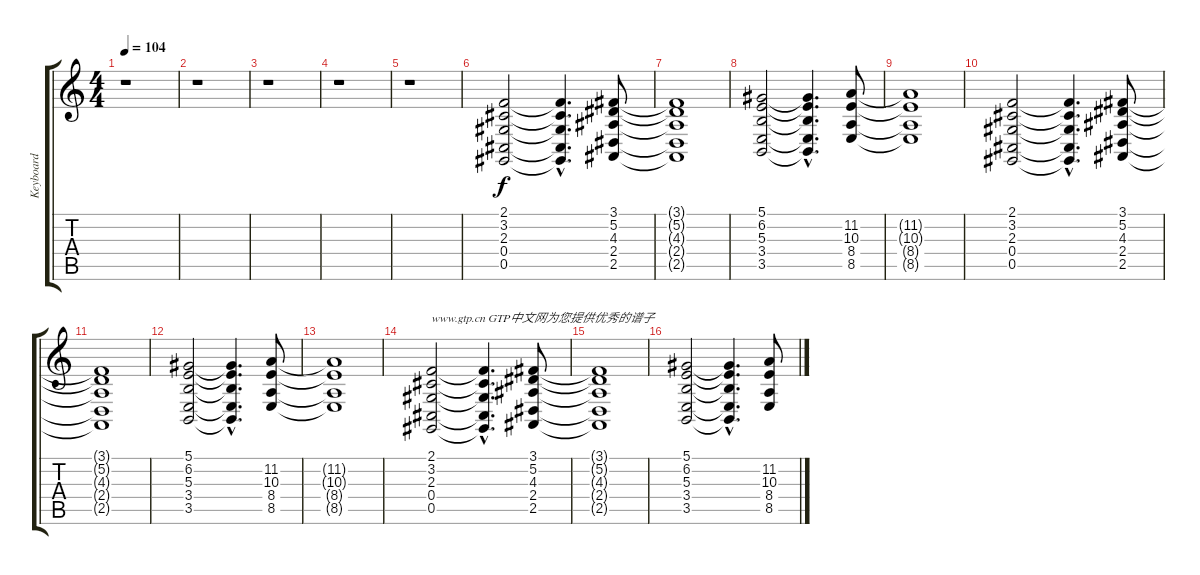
\track ("Keyboard" "Keyboard") {instrument stringensemble1}
\staff {score tabs}
\tuning (Eb4 Bb3 Gb3 Db3 Ab2 Eb2) {hide}
\ts (4 4)
\tempo 104
\clef g2
\ks c
r.1{dy f instrument stringensemble1} |
r.1 |
r.1 |
r.1 |
r.1 |
(2.1 3.2 2.3 0.4 0.5).2 (2.1{hac t} 3.2{hac t} 2.3{hac t} 0.4{hac t} 0.5{hac t}).4{d} (3.1 5.2 4.3 2.4 2.5).8 |
(3.1{t} 5.2{t} 4.3{t} 2.4{t} 2.5{t}).1 |
(5.1 6.2 5.3 3.4 3.5).2 (5.1{hac t} 6.2{hac t} 5.3{hac t} 3.4{hac t} 3.5{hac t}).4{d} (11.2 10.3 8.4 8.5).8 |
(11.2{t} 10.3{t} 8.4{t} 8.5{t}).1 |
(2.1 3.2 2.3 0.4 0.5).2 (2.1{hac t} 3.2{hac t} 2.3{hac t} 0.4{hac t} 0.5{hac t}).4{d} (3.1 5.2 4.3 2.4 2.5).8 |
(3.1{t} 5.2{t} 4.3{t} 2.4{t} 2.5{t}).1 |
(5.1 6.2 5.3 3.4 3.5).2 (5.1{hac t} 6.2{hac t} 5.3{hac t} 3.4{hac t} 3.5{hac t}).4{d} (11.2 10.3 8.4 8.5).8 |
(11.2{t} 10.3{t} 8.4{t} 8.5{t}).1 |
(2.1 3.2 2.3 0.4 0.5).2{txt "www.gtp.cn GTP中文网为您提供优秀的谱子"} (2.1{hac t} 3.2{hac t} 2.3{hac t} 0.4{hac t} 0.5{hac t}).4{d} (3.1 5.2 4.3 2.4 2.5).8 |
(3.1{t} 5.2{t} 4.3{t} 2.4{t} 2.5{t}).1 |
(5.1 6.2 5.3 3.4 3.5).2 (5.1{hac t} 6.2{hac t} 5.3{hac t} 3.4{hac t} 3.5{hac t}).4{d} (11.2 10.3 8.4 8.5).8
